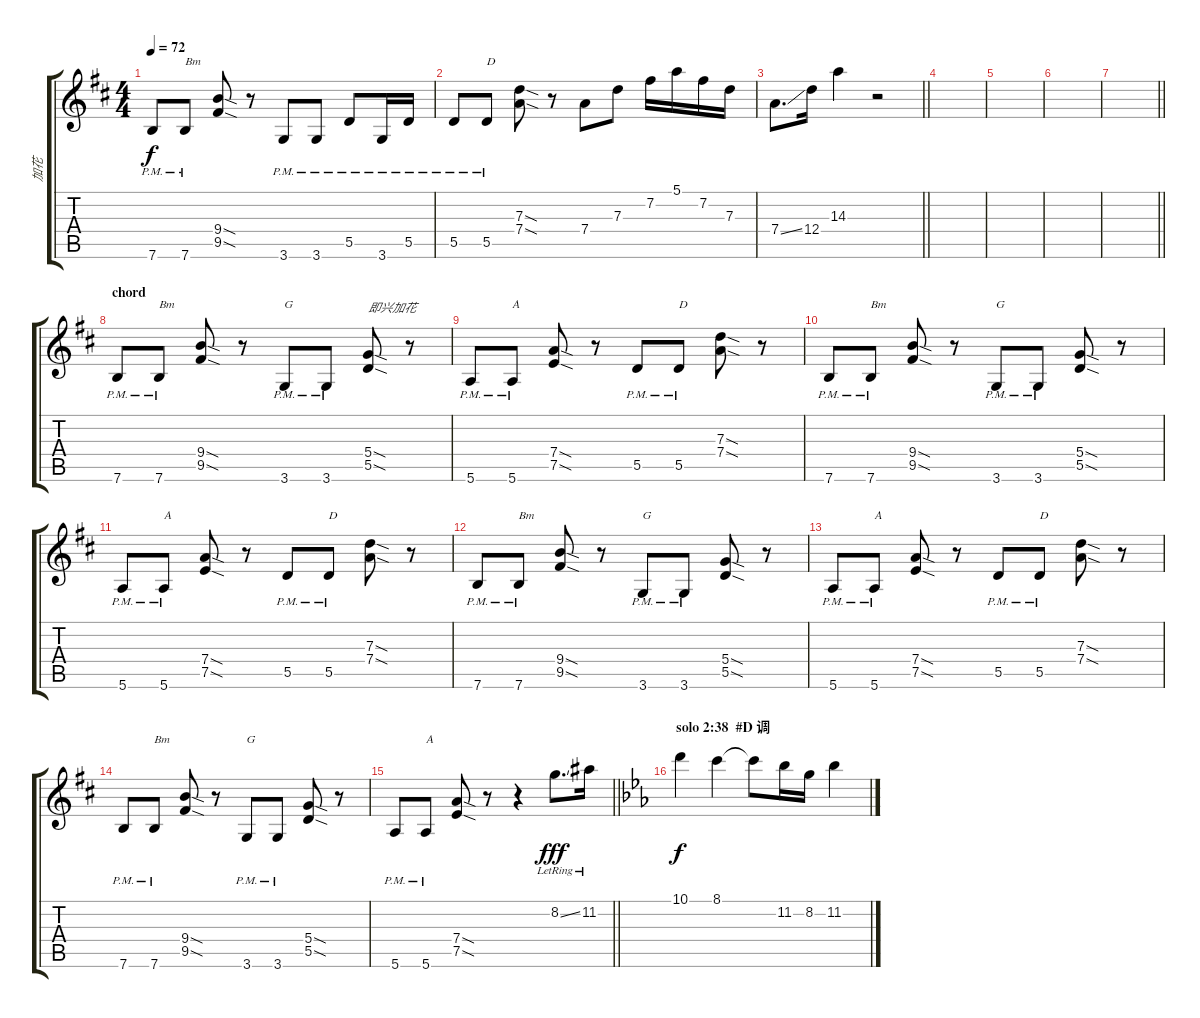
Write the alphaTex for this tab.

\track ("加花" "加花") {instrument overdrivenguitar}
\staff {score tabs}
\tuning (E4 B3 G3 D3 A2 E2) {hide}
\ts (4 4)
\tempo 72
\clef g2
\ks d
7.6{pm}.8{dy f} 7.6{pm}.8{txt "Bm"} (9.4{sod} 9.5{sod}).8 r.8 3.6{pm}.8 3.6{pm}.8 5.5{pm}.8 3.6{pm}.16 5.5{pm}.16 |
5.5{pm}.8 5.5{pm}.8{txt "D"} (7.3{sod} 7.4{sod}).8 r.8 7.4.8 7.3.8 7.2.16 5.1.16 7.2.16 7.3.16 |
\barLineRight lightlight
7.4{ss}.8{d} 12.4.16 14.3.4 r.2 |
|
|
|
\barLineRight lightlight
|
\section ("" "chord")
7.6{pm}.8{volume 9} 7.6{pm}.8{txt "Bm"} (9.4{sod} 9.5{sod}).8 r.8 3.6{pm}.8{txt "G"} 3.6{pm}.8 (5.4{sod} 5.5{sod}).8{txt "即兴加花"} r.8 |
5.6{pm}.8 5.6{pm}.8{txt "A"} (7.4{sod} 7.5{sod}).8 r.8 5.5{pm}.8 5.5{pm}.8{txt "D"} (7.3{sod} 7.4{sod}).8 r.8 |
7.6{pm}.8 7.6{pm}.8{txt "Bm"} (9.4{sod} 9.5{sod}).8 r.8 3.6{pm}.8{txt "G"} 3.6{pm}.8 (5.4{sod} 5.5{sod}).8 r.8 |
5.6{pm}.8 5.6{pm}.8{txt "A"} (7.4{sod} 7.5{sod}).8 r.8 5.5{pm}.8 5.5{pm}.8{txt "D"} (7.3{sod} 7.4{sod}).8 r.8 |
7.6{pm}.8 7.6{pm}.8{txt "Bm"} (9.4{sod} 9.5{sod}).8 r.8 3.6{pm}.8{txt "G"} 3.6{pm}.8 (5.4{sod} 5.5{sod}).8 r.8 |
5.6{pm}.8 5.6{pm}.8{txt "A"} (7.4{sod} 7.5{sod}).8 r.8 5.5{pm}.8 5.5{pm}.8{txt "D"} (7.3{sod} 7.4{sod}).8 r.8 |
7.6{pm}.8 7.6{pm}.8{txt "Bm"} (9.4{sod} 9.5{sod}).8 r.8 3.6{pm}.8{txt "G"} 3.6{pm}.8 (5.4{sod} 5.5{sod}).8 r.8 |
\barLineRight lightlight
5.6{pm}.8 5.6{pm}.8{txt "A"} (7.4{sod} 7.5{sod}).8 r.8 r.4 8.2{ss lr}.8{d dy fff volume 13} 11.2{lr}.16 |
\section ("" " solo 2:38  #D 调")
\ks eb
10.1.4{dy f} 8.1.4 8.1{t}.8 11.2.16 8.2.16 11.2.4
